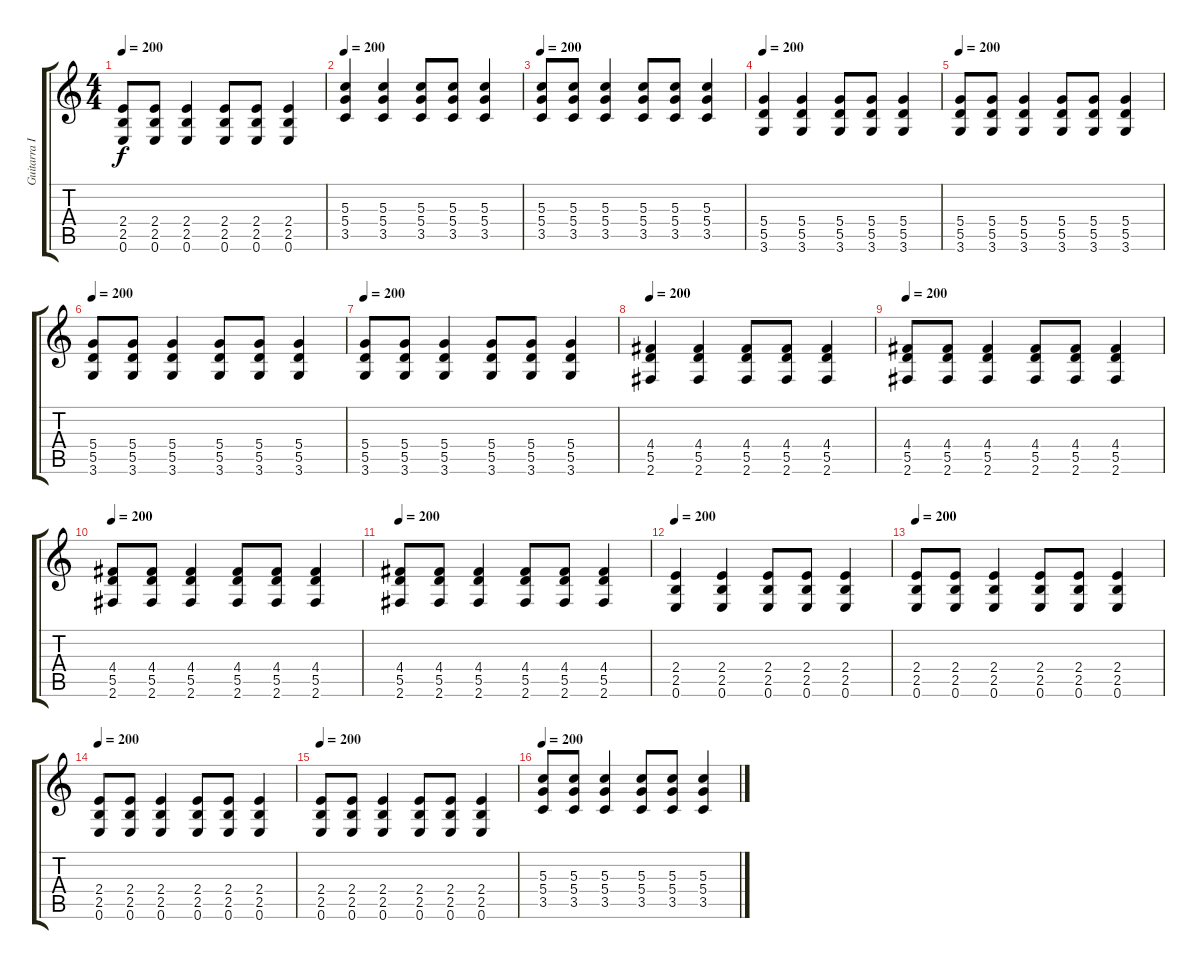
\track ("Guitarra I" "Guitarra I") {instrument overdrivenguitar}
\staff {score tabs}
\tuning (E4 B3 G3 D3 A2 E2) {hide}
\ts (4 4)
\tempo 200
\clef g2
\ks c
(2.4 2.5 0.6).8{dy f} (2.4 2.5 0.6).8 (2.4 2.5 0.6).4 (2.4 2.5 0.6).8 (2.4 2.5 0.6).8 (2.4 2.5 0.6).4 |
\tempo 200
(5.3 5.4 3.5).4 (5.3 5.4 3.5).4 (5.3 5.4 3.5).8 (5.3 5.4 3.5).8 (5.3 5.4 3.5).4 |
\tempo 200
(5.3 5.4 3.5).8 (5.3 5.4 3.5).8 (5.3 5.4 3.5).4 (5.3 5.4 3.5).8 (5.3 5.4 3.5).8 (5.3 5.4 3.5).4 |
\tempo 200
(5.4 5.5 3.6).4 (5.4 5.5 3.6).4 (5.4 5.5 3.6).8 (5.4 5.5 3.6).8 (5.4 5.5 3.6).4 |
\tempo 200
(5.4 5.5 3.6).8 (5.4 5.5 3.6).8 (5.4 5.5 3.6).4 (5.4 5.5 3.6).8 (5.4 5.5 3.6).8 (5.4 5.5 3.6).4 |
\tempo 200
(5.4 5.5 3.6).8 (5.4 5.5 3.6).8 (5.4 5.5 3.6).4 (5.4 5.5 3.6).8 (5.4 5.5 3.6).8 (5.4 5.5 3.6).4 |
\tempo 200
(5.4 5.5 3.6).8 (5.4 5.5 3.6).8 (5.4 5.5 3.6).4 (5.4 5.5 3.6).8 (5.4 5.5 3.6).8 (5.4 5.5 3.6).4 |
\tempo 200
(4.4 5.5 2.6).4 (4.4 5.5 2.6).4 (4.4 5.5 2.6).8 (4.4 5.5 2.6).8 (4.4 5.5 2.6).4 |
\tempo 200
(4.4 5.5 2.6).8 (4.4 5.5 2.6).8 (4.4 5.5 2.6).4 (4.4 5.5 2.6).8 (4.4 5.5 2.6).8 (4.4 5.5 2.6).4 |
\tempo 200
(4.4 5.5 2.6).8 (4.4 5.5 2.6).8 (4.4 5.5 2.6).4 (4.4 5.5 2.6).8 (4.4 5.5 2.6).8 (4.4 5.5 2.6).4 |
\tempo 200
(4.4 5.5 2.6).8 (4.4 5.5 2.6).8 (4.4 5.5 2.6).4 (4.4 5.5 2.6).8 (4.4 5.5 2.6).8 (4.4 5.5 2.6).4 |
\tempo 200
(2.4 2.5 0.6).4 (2.4 2.5 0.6).4 (2.4 2.5 0.6).8 (2.4 2.5 0.6).8 (2.4 2.5 0.6).4 |
\tempo 200
(2.4 2.5 0.6).8 (2.4 2.5 0.6).8 (2.4 2.5 0.6).4 (2.4 2.5 0.6).8 (2.4 2.5 0.6).8 (2.4 2.5 0.6).4 |
\tempo 200
(2.4 2.5 0.6).8 (2.4 2.5 0.6).8 (2.4 2.5 0.6).4 (2.4 2.5 0.6).8 (2.4 2.5 0.6).8 (2.4 2.5 0.6).4 |
\tempo 200
(2.4 2.5 0.6).8 (2.4 2.5 0.6).8 (2.4 2.5 0.6).4 (2.4 2.5 0.6).8 (2.4 2.5 0.6).8 (2.4 2.5 0.6).4 |
\tempo 200
(5.3 5.4 3.5).8 (5.3 5.4 3.5).8 (5.3 5.4 3.5).4 (5.3 5.4 3.5).8 (5.3 5.4 3.5).8 (5.3 5.4 3.5).4
